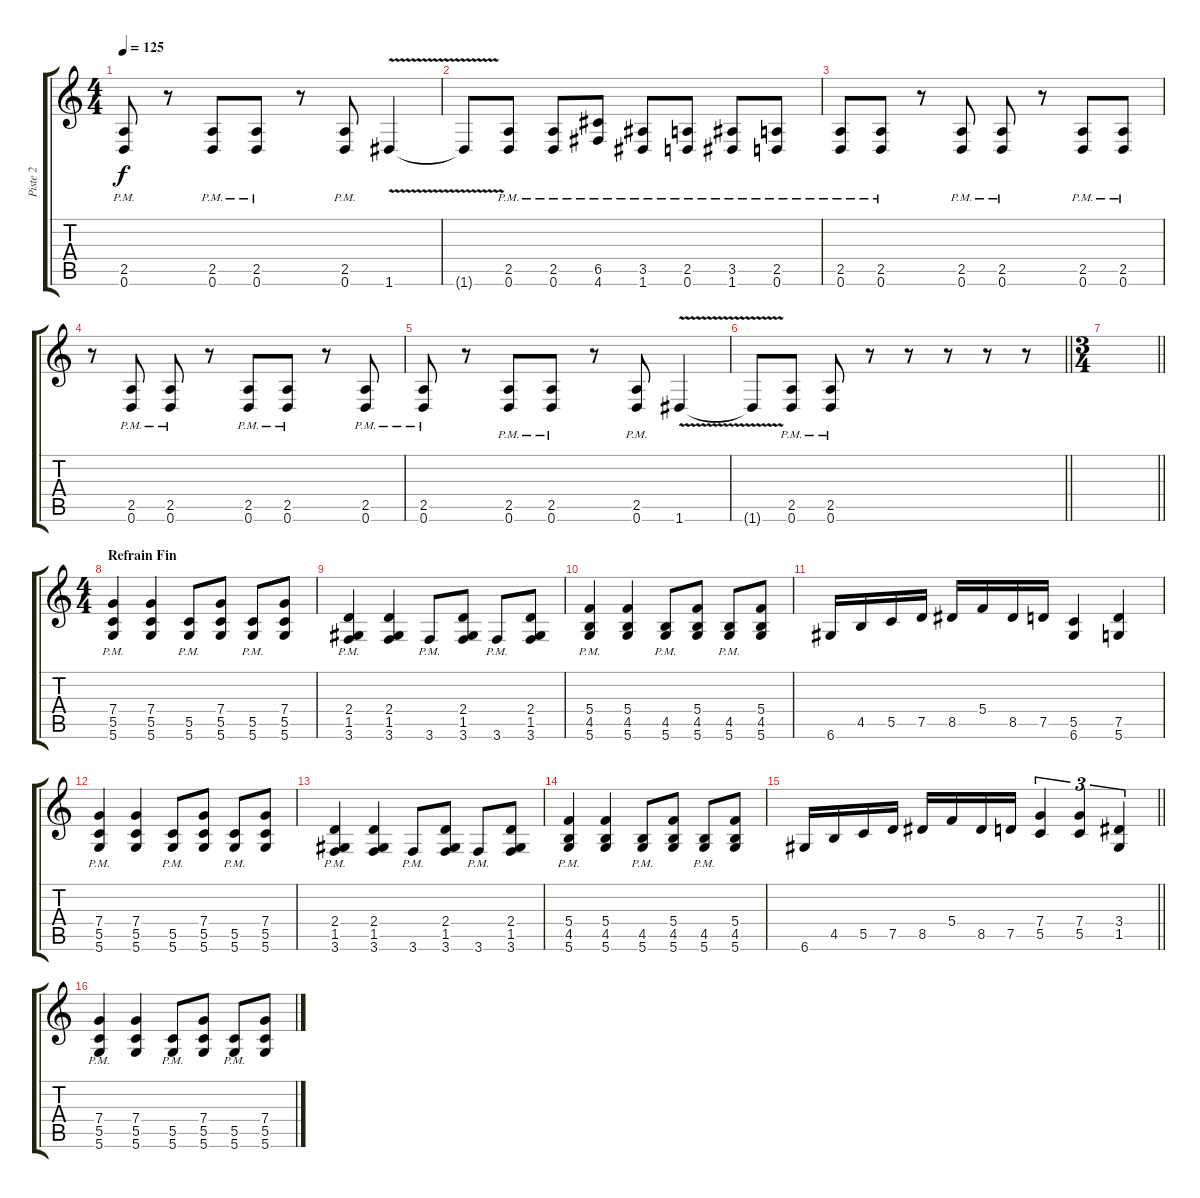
\track ("Piste 2" "Piste 2") {instrument overdrivenguitar}
\staff {score tabs}
\tuning (D4 A3 F3 C3 G2 D2) {hide}
\ts (4 4)
\tempo 125
\clef g2
\ks c
(2.5{pm} 0.6{pm}).8{dy f} r.8 (2.5{pm} 0.6{pm}).8 (2.5{pm} 0.6{pm}).8 r.8 (2.5{pm} 0.6{pm}).8 1.6{v}.4 |
1.6{t}.8 (2.5{pm} 0.6{pm}).8 (2.5{pm} 0.6{pm}).8 (6.5{pm} 4.6{pm}).8 (3.5{pm} 1.6{pm}).8 (2.5{pm} 0.6{pm}).8 (3.5{pm} 1.6{pm}).8 (2.5{pm} 0.6{pm}).8 |
(2.5{pm} 0.6{pm}).8 (2.5{pm} 0.6{pm}).8 r.8 (2.5{pm} 0.6{pm}).8 (2.5{pm} 0.6{pm}).8 r.8 (2.5{pm} 0.6{pm}).8 (2.5{pm} 0.6{pm}).8 |
r.8 (2.5{pm} 0.6{pm}).8 (2.5{pm} 0.6{pm}).8 r.8 (2.5{pm} 0.6{pm}).8 (2.5{pm} 0.6{pm}).8 r.8 (2.5{pm} 0.6{pm}).8 |
(2.5{pm} 0.6{pm}).8 r.8 (2.5{pm} 0.6{pm}).8 (2.5{pm} 0.6{pm}).8 r.8 (2.5{pm} 0.6{pm}).8 1.6{v}.4 |
\barLineRight lightlight
1.6{t}.8 (2.5{pm} 0.6{pm}).8 (2.5{pm} 0.6{pm}).8 r.8 r.8 r.8 r.8 r.8 |
\ts (3 4)
\barLineRight lightlight
|
\ts (4 4)
\section ("" "Refrain Fin")
(7.4{pm} 5.5{pm} 5.6{pm}).4 (7.4 5.5 5.6).4 (5.5{pm} 5.6{pm}).8 (7.4 5.5 5.6).8 (5.5{pm} 5.6{pm}).8 (7.4 5.5 5.6).8 |
(2.4{pm} 1.5{pm} 3.6{pm}).4 (2.4 1.5 3.6).4 3.6{pm}.8 (2.4 1.5 3.6).8 3.6{pm}.8 (2.4 1.5 3.6).8 |
(5.4{pm} 4.5{pm} 5.6{pm}).4 (5.4 4.5 5.6).4 (4.5{pm} 5.6{pm}).8 (5.4 4.5 5.6).8 (4.5{pm} 5.6{pm}).8 (5.4 4.5 5.6).8 |
6.6.16 4.5.16 5.5.16 7.5.16 8.5.16 5.4.16 8.5.16 7.5.16 (5.5 6.6).4 (7.5 5.6).4 |
(7.4{pm} 5.5{pm} 5.6{pm}).4 (7.4 5.5 5.6).4 (5.5{pm} 5.6{pm}).8 (7.4 5.5 5.6).8 (5.5{pm} 5.6{pm}).8 (7.4 5.5 5.6).8 |
(2.4{pm} 1.5{pm} 3.6{pm}).4 (2.4 1.5 3.6).4 3.6{pm}.8 (2.4 1.5 3.6).8 3.6{pm}.8 (2.4 1.5 3.6).8 |
(5.4{pm} 4.5{pm} 5.6{pm}).4 (5.4 4.5 5.6).4 (4.5{pm} 5.6{pm}).8 (5.4 4.5 5.6).8 (4.5{pm} 5.6{pm}).8 (5.4 4.5 5.6).8 |
\barLineRight lightlight
6.6.16 4.5.16 5.5.16 7.5.16 8.5.16 5.4.16 8.5.16 7.5.16 (7.4 5.5).4{tu (3 2)} (7.4 5.5).4{tu (3 2)} (3.4 1.5).4{tu (3 2)} |
(7.4{pm} 5.5{pm} 5.6{pm}).4 (7.4 5.5 5.6).4 (5.5{pm} 5.6{pm}).8 (7.4 5.5 5.6).8 (5.5{pm} 5.6{pm}).8 (7.4 5.5 5.6).8
